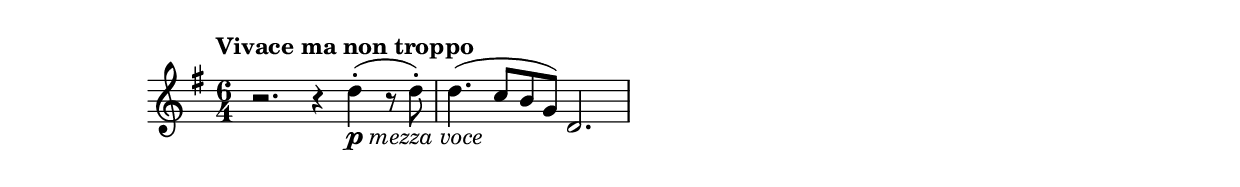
\relative d''
{
  \key g \major
  \time 6/4
  \tempo "Vivace ma non troppo"
  r2. r4 d-.(
    _\markup { \dynamic "p" \italic "mezza voce" } 
    r8 d-.) | d4.( c8 b g) d2.
}
